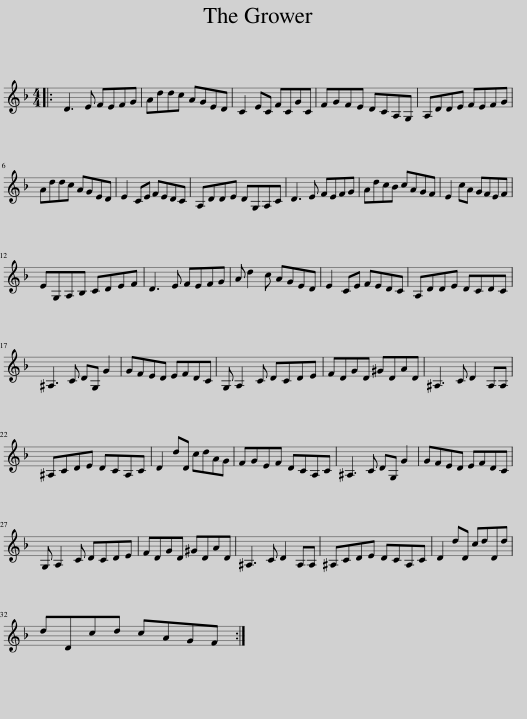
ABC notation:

X:1
L:1/8
M:4/4
I:linebreak $
K:Dmin
V:1 treble
V:1
|: D3 E FEFG | Addc AGED | C2 EC FCGC | FGFE DCA,G, | A,DDE FEFG |$ %5
 Addc AGED | E2 CE FEDC | A,DDE DG,A,C | D3 E FEFG | AdcB cAGF | %10
 E2 cA GFEF |$ EG,A,B, CDEF | D3 E FEFG | A d2 c AGED | E2 CE FEDC | %15
 A,DDE DCDC |$ ^A,3 C DG, G2 | GFED EFDC | G, A,2 C DCDE | FDGD ^GDAD | %20
 ^A,3 C D2 A,A, |$ ^A,CDE DCA,C | D2 dD cdAG | FGEF DCA,C | ^A,3 C DG, G2 | %25
 GFED EFDC |$ G, A,2 C DCDE | FDGD ^GDAD | ^A,3 C D2 A,A, | ^A,CDE DCA,C | %30
 D2 dD cdDd |$ dDcd cAGF :| %32
